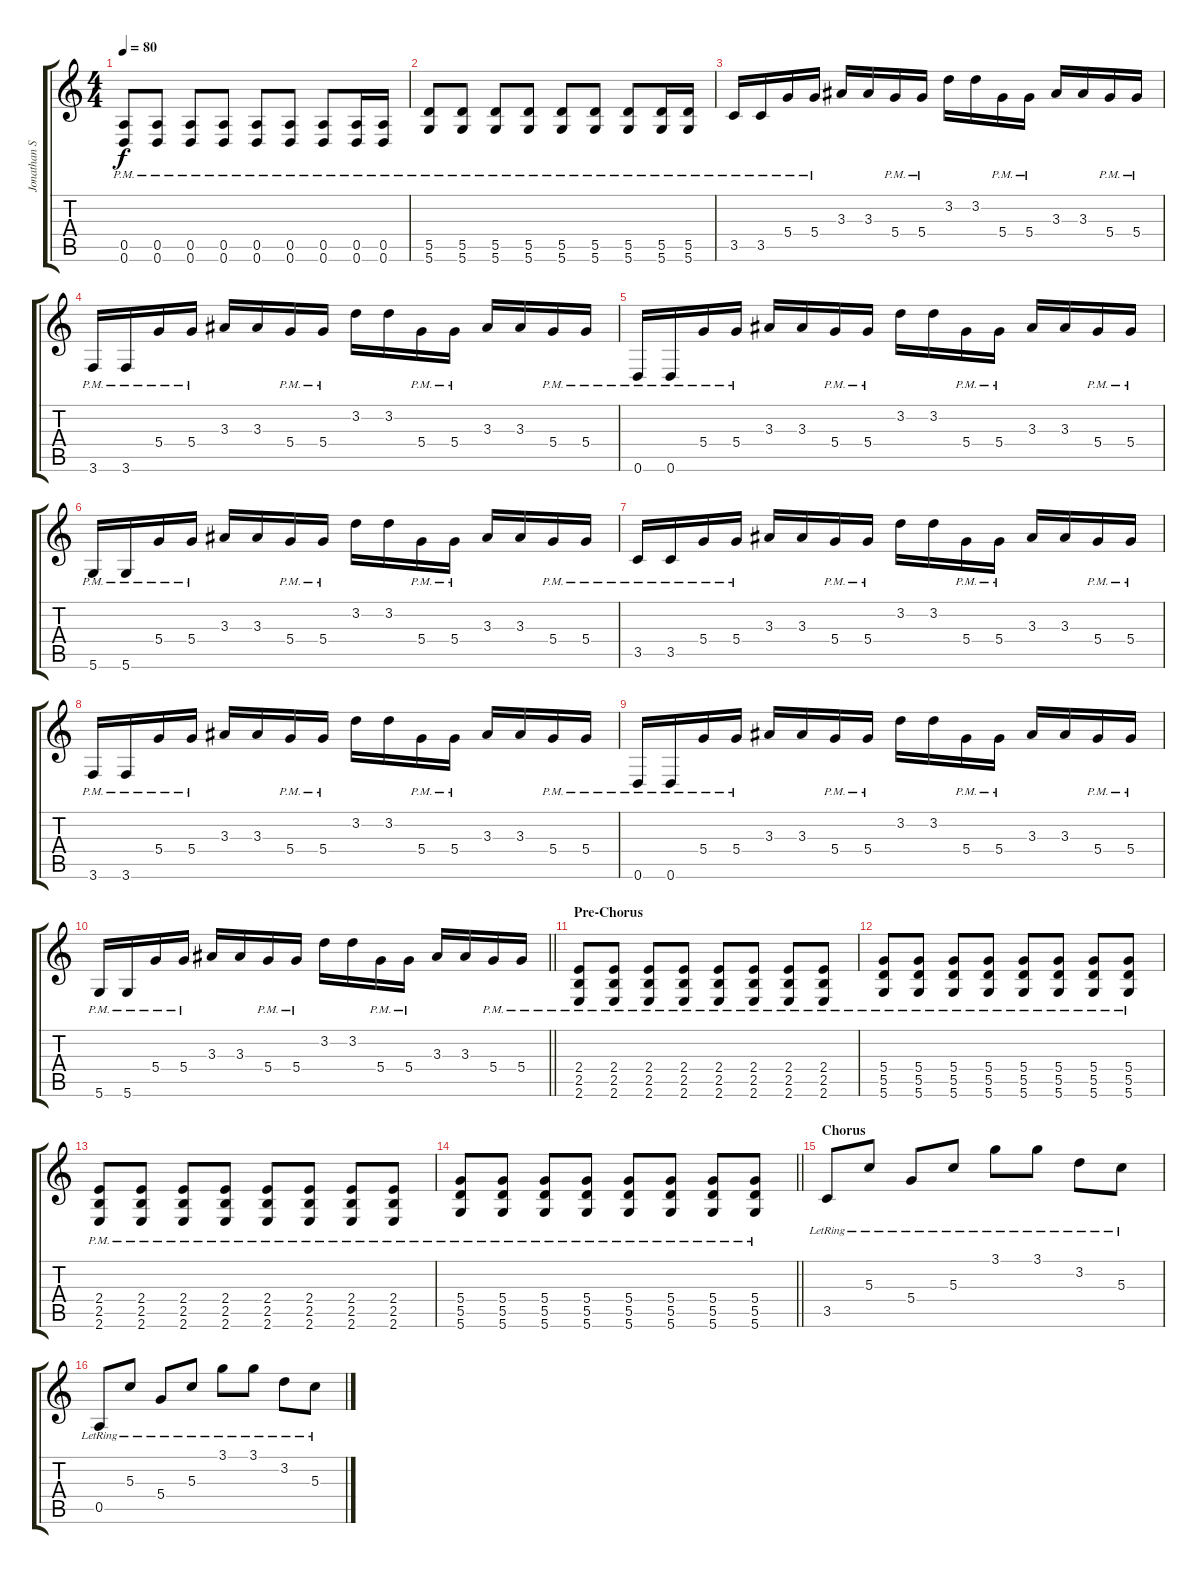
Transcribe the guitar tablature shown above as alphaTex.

\track ("Jonathan Steingard (Lead)" "Jonathan S") {instrument electricguitarclean}
\staff {score tabs}
\tuning (E4 B3 G3 D3 A2 D2) {hide}
\ts (4 4)
\tempo 80
\clef g2
\ks c
(0.5{pm} 0.6{pm}).8{dy f} (0.5{pm} 0.6{pm}).8 (0.5{pm} 0.6{pm}).8 (0.5{pm} 0.6{pm}).8 (0.5{pm} 0.6{pm}).8 (0.5{pm} 0.6{pm}).8 (0.5{pm} 0.6{pm}).8 (0.5{pm} 0.6{pm}).16 (0.5 0.6{pm}).16 |
(5.5{pm} 5.6{pm}).8 (5.5{pm} 5.6{pm}).8 (5.5{pm} 5.6{pm}).8 (5.5{pm} 5.6{pm}).8 (5.5{pm} 5.6{pm}).8 (5.5{pm} 5.6{pm}).8 (5.5{pm} 5.6{pm}).8 (5.5{pm} 5.6{pm}).16 (5.5 5.6{pm}).16 |
3.5{pm}.16 3.5{pm}.16 5.4{pm}.16 5.4{pm}.16 3.3.16 3.3.16 5.4{pm}.16 5.4{pm}.16 3.2.16 3.2.16 5.4{pm}.16 5.4{pm}.16 3.3.16 3.3.16 5.4{pm}.16 5.4{pm}.16 |
3.6{pm}.16 3.6{pm}.16 5.4{pm}.16 5.4{pm}.16 3.3.16 3.3.16 5.4{pm}.16 5.4{pm}.16 3.2.16 3.2.16 5.4{pm}.16 5.4{pm}.16 3.3.16 3.3.16 5.4{pm}.16 5.4{pm}.16 |
0.6{pm}.16 0.6{pm}.16 5.4{pm}.16 5.4{pm}.16 3.3.16 3.3.16 5.4{pm}.16 5.4{pm}.16 3.2.16 3.2.16 5.4{pm}.16 5.4{pm}.16 3.3.16 3.3.16 5.4{pm}.16 5.4{pm}.16 |
5.6{pm}.16 5.6{pm}.16 5.4{pm}.16 5.4{pm}.16 3.3.16 3.3.16 5.4{pm}.16 5.4{pm}.16 3.2.16 3.2.16 5.4{pm}.16 5.4{pm}.16 3.3.16 3.3.16 5.4{pm}.16 5.4{pm}.16 |
3.5{pm}.16 3.5{pm}.16 5.4{pm}.16 5.4{pm}.16 3.3.16 3.3.16 5.4{pm}.16 5.4{pm}.16 3.2.16 3.2.16 5.4{pm}.16 5.4{pm}.16 3.3.16 3.3.16 5.4{pm}.16 5.4{pm}.16 |
3.6{pm}.16 3.6{pm}.16 5.4{pm}.16 5.4{pm}.16 3.3.16 3.3.16 5.4{pm}.16 5.4{pm}.16 3.2.16 3.2.16 5.4{pm}.16 5.4{pm}.16 3.3.16 3.3.16 5.4{pm}.16 5.4{pm}.16 |
0.6{pm}.16 0.6{pm}.16 5.4{pm}.16 5.4{pm}.16 3.3.16 3.3.16 5.4{pm}.16 5.4{pm}.16 3.2.16 3.2.16 5.4{pm}.16 5.4{pm}.16 3.3.16 3.3.16 5.4{pm}.16 5.4{pm}.16 |
\barLineRight lightlight
5.6{pm}.16 5.6{pm}.16 5.4{pm}.16 5.4{pm}.16 3.3.16 3.3.16 5.4{pm}.16 5.4{pm}.16 3.2.16 3.2.16 5.4{pm}.16 5.4{pm}.16 3.3.16 3.3.16 5.4{pm}.16 5.4{pm}.16 |
\section ("" "Pre-Chorus")
(2.4{pm} 2.5{pm} 2.6{pm}).8 (2.4{pm} 2.5{pm} 2.6{pm}).8 (2.4{pm} 2.5{pm} 2.6{pm}).8 (2.4{pm} 2.5{pm} 2.6{pm}).8 (2.4{pm} 2.5{pm} 2.6{pm}).8 (2.4{pm} 2.5{pm} 2.6{pm}).8 (2.4{pm} 2.5{pm} 2.6{pm}).8 (2.4{pm} 2.5{pm} 2.6{pm}).8 |
(5.4{pm} 5.5{pm} 5.6{pm}).8 (5.4{pm} 5.5{pm} 5.6{pm}).8 (5.4{pm} 5.5 5.6{pm}).8 (5.4{pm} 5.5{pm} 5.6{pm}).8 (5.4{pm} 5.5{pm} 5.6{pm}).8 (5.4{pm} 5.5{pm} 5.6{pm}).8 (5.4{pm} 5.5 5.6{pm}).8 (5.4{pm} 5.5{pm} 5.6{pm}).8 |
(2.4{pm} 2.5{pm} 2.6{pm}).8 (2.4{pm} 2.5{pm} 2.6{pm}).8 (2.4{pm} 2.5{pm} 2.6{pm}).8 (2.4{pm} 2.5{pm} 2.6{pm}).8 (2.4{pm} 2.5{pm} 2.6{pm}).8 (2.4{pm} 2.5{pm} 2.6{pm}).8 (2.4{pm} 2.5{pm} 2.6{pm}).8 (2.4{pm} 2.5{pm} 2.6{pm}).8 |
\barLineRight lightlight
(5.4{pm} 5.5{pm} 5.6{pm}).8 (5.4{pm} 5.5{pm} 5.6{pm}).8 (5.4{pm} 5.5{pm} 5.6{pm}).8 (5.4{pm} 5.5{pm} 5.6{pm}).8 (5.4{pm} 5.5{pm} 5.6{pm}).8 (5.4{pm} 5.5{pm} 5.6{pm}).8 (5.4{pm} 5.5{pm} 5.6{pm}).8 (5.4{pm} 5.5{pm} 5.6{pm}).8 |
\section ("" "Chorus")
3.5{lr}.8{instrument electricguitarclean} 5.3{lr}.8 5.4{lr}.8 5.3{lr}.8 3.1{lr}.8 3.1{lr}.8 3.2{lr}.8 5.3{lr}.8 |
0.5{lr}.8 5.3{lr}.8 5.4{lr}.8 5.3{lr}.8 3.1{lr}.8 3.1{lr}.8 3.2{lr}.8 5.3{lr}.8
